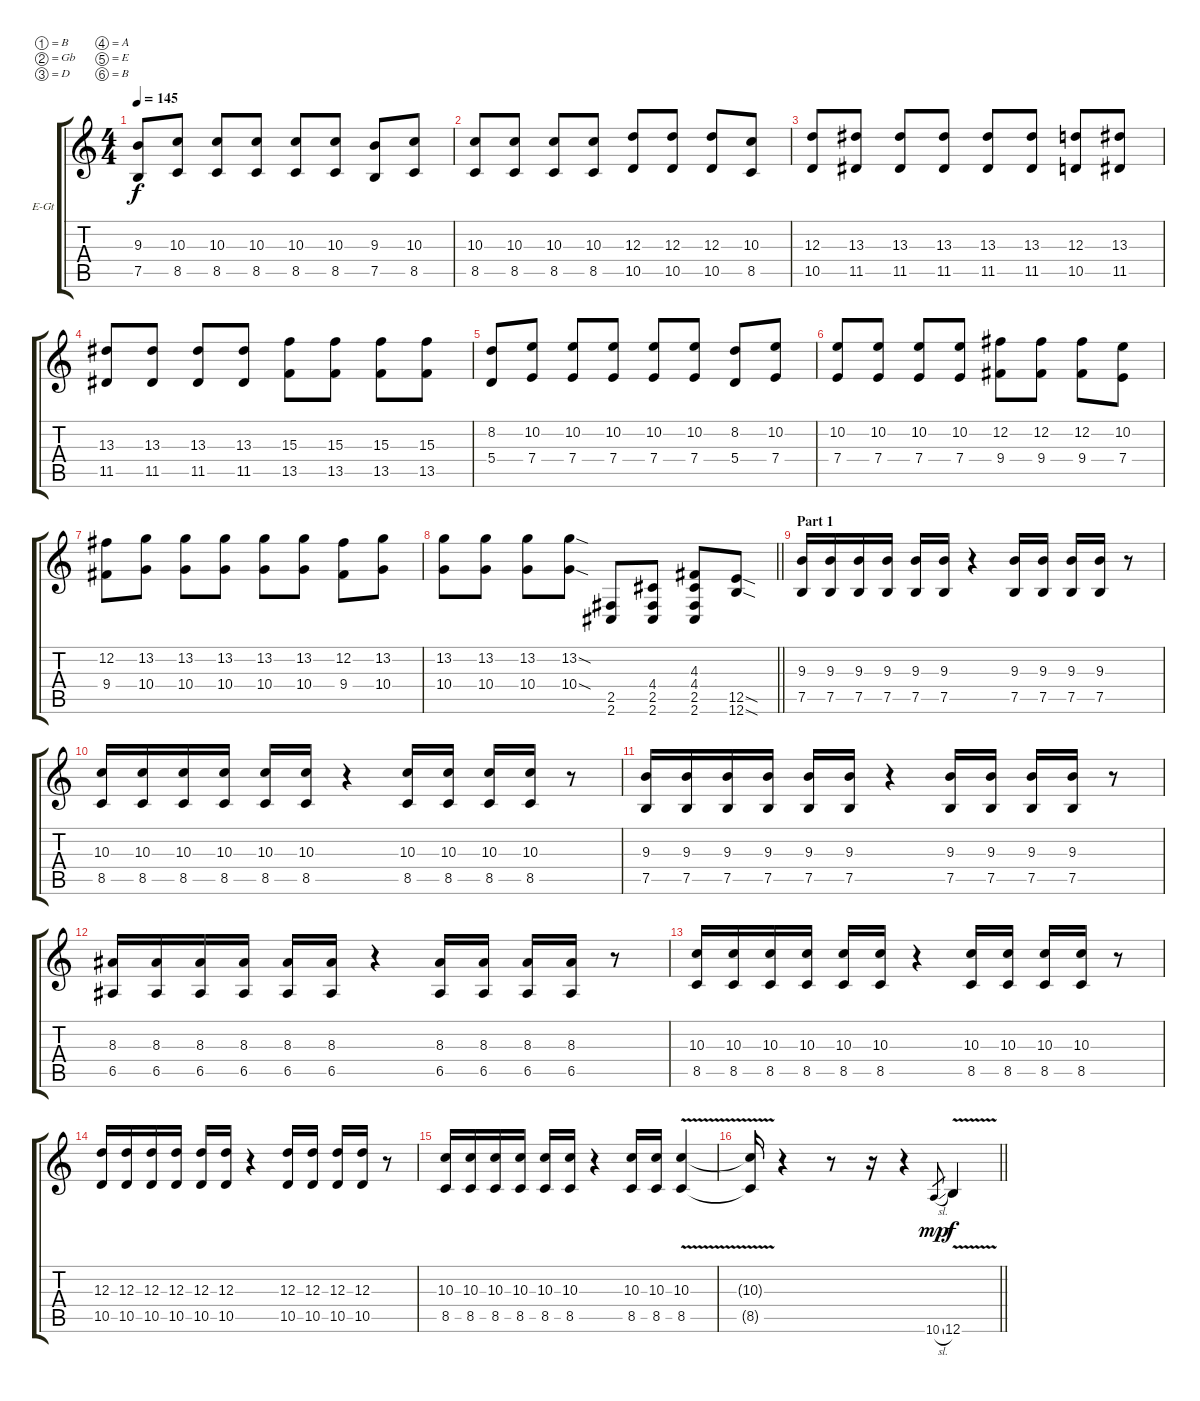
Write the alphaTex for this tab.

\bracketExtendMode groupsimilarinstruments
\firstSystemTrackNameOrientation horizontal
\otherSystemsTrackNameOrientation horizontal
\track ("RG RIGHT" "E-Gt") {instrument distortionguitar}
\staff {score tabs}
\tuning (B3 Gb3 D3 A2 E2 B1)
\ts (4 4)
\tempo 145
\clef g2
\ks c
(9.3 7.5).8{dy f} (10.3 8.5).8 (10.3 8.5).8 (10.3 8.5).8 (10.3 8.5).8 (10.3 8.5).8 (9.3 7.5).8 (10.3 8.5).8 |
(10.3 8.5).8 (10.3 8.5).8 (10.3 8.5).8 (10.3 8.5).8 (12.3 10.5).8 (12.3 10.5).8 (12.3 10.5).8 (10.3 8.5).8 |
(12.3 10.5).8 (13.3 11.5).8 (13.3 11.5).8 (13.3 11.5).8 (13.3 11.5).8 (13.3 11.5).8 (12.3 10.5).8 (13.3 11.5).8 |
(13.3 11.5).8 (13.3 11.5).8 (13.3 11.5).8 (13.3 11.5).8 (15.3 13.5).8 (15.3 13.5).8 (15.3 13.5).8 (15.3 13.5).8 |
(8.2 5.4).8 (10.2 7.4).8 (10.2 7.4).8 (10.2 7.4).8 (10.2 7.4).8 (10.2 7.4).8 (8.2 5.4).8 (10.2 7.4).8 |
(10.2 7.4).8 (10.2 7.4).8 (10.2 7.4).8 (10.2 7.4).8 (12.2 9.4).8 (12.2 9.4).8 (12.2 9.4).8 (10.2 7.4).8 |
(12.2 9.4).8 (13.2 10.4).8 (13.2 10.4).8 (13.2 10.4).8 (13.2 10.4).8 (13.2 10.4).8 (12.2 9.4).8 (13.2 10.4).8 |
\barLineRight lightlight
(13.2 10.4).8 (13.2 10.4).8 (13.2 10.4).8 (13.2{sod} 10.4{sod}).8 (2.5 2.6).8 (4.4 2.5 2.6).8 (4.3 4.4 2.5 2.6).8 (12.5{sod} 12.6{sod}).8 |
\section ("" "Part 1")
(9.3 7.5).16 (9.3 7.5).16 (9.3 7.5).16 (9.3 7.5).16 (9.3 7.5).16 (9.3 7.5).16 r.4 (9.3 7.5).16 (9.3 7.5).16 (9.3 7.5).16 (9.3 7.5).16 r.8 |
(10.3 8.5).16 (10.3 8.5).16 (10.3 8.5).16 (10.3 8.5).16 (10.3 8.5).16 (10.3 8.5).16 r.4 (10.3 8.5).16 (10.3 8.5).16 (10.3 8.5).16 (10.3 8.5).16 r.8 |
(9.3 7.5).16 (9.3 7.5).16 (9.3 7.5).16 (9.3 7.5).16 (9.3 7.5).16 (9.3 7.5).16 r.4 (9.3 7.5).16 (9.3 7.5).16 (9.3 7.5).16 (9.3 7.5).16 r.8 |
(8.3 6.5).16 (8.3 6.5).16 (8.3 6.5).16 (8.3 6.5).16 (8.3 6.5).16 (8.3 6.5).16 r.4 (8.3 6.5).16 (8.3 6.5).16 (8.3 6.5).16 (8.3 6.5).16 r.8 |
(10.3 8.5).16 (10.3 8.5).16 (10.3 8.5).16 (10.3 8.5).16 (10.3 8.5).16 (10.3 8.5).16 r.4 (10.3 8.5).16 (10.3 8.5).16 (10.3 8.5).16 (10.3 8.5).16 r.8 |
(12.3 10.5).16 (12.3 10.5).16 (12.3 10.5).16 (12.3 10.5).16 (12.3 10.5).16 (12.3 10.5).16 r.4 (12.3 10.5).16 (12.3 10.5).16 (12.3 10.5).16 (12.3 10.5).16 r.8 |
(10.3 8.5).16 (10.3 8.5).16 (10.3 8.5).16 (10.3 8.5).16 (10.3 8.5).16 (10.3 8.5).16 r.4 (10.3 8.5).16 (10.3 8.5).16 (10.3{v} 8.5{v}).4 |
\barLineRight lightlight
(10.3{v t} 8.5{v t}).16 r.4 r.8 r.16 r.4 10.6{sl}.8{gr dy mp} 12.6{v}.4{dy f}
